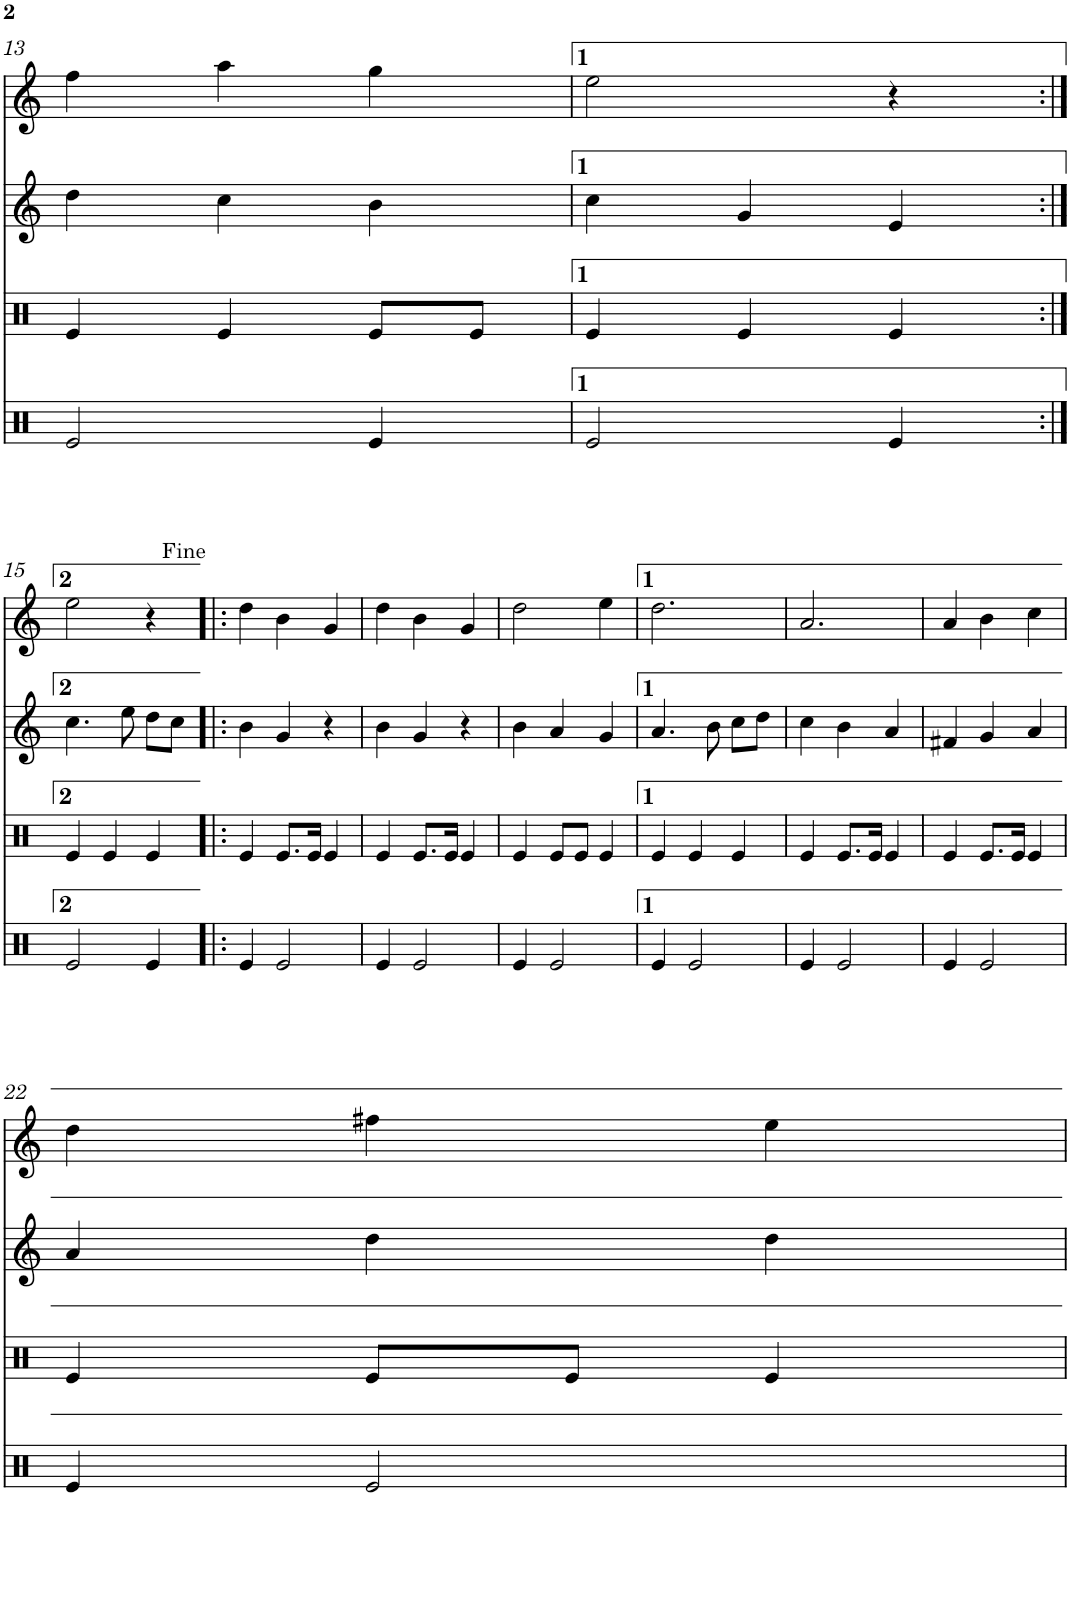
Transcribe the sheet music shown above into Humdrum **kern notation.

**kern	**kern	**kern	**kern
*part4	*part3	*part2	*part1
*staff4	*staff3	*staff2	*staff1
*I"Timbal fondo	*I"Timbal	*I"Gralla 2	*I"Gralla 1
!!LO:PB:g=z
*clefX	*clefX	*clefG2	*clefG2
*k[]	*k[]	*k[]	*k[]
*M3/4	*M3/4	*M3/4	*M3/4
=13	=13	=13	=13
2e/	4e/	4dd\	4ff\
.	4e/	4cc\	4aa\
4e/	8e/L	4b\	4gg\
.	8e/J	.	.
=14	=14	=14	=14
2e/	4e/	4cc\	2ee\
.	4e/	4g/	.
4e/	4e/	4e/	4r
!!LO:LB:g=z
=15:|!	=15:|!	=15:|!	=15:|!
2e/	4e/	4.cc\	2ee\
.	4e/	.	.
.	.	8ee\	.
4e/	4e/	8dd\L	4r
.	.	8cc\J	.
=16!|:	=16!|:	=16!|:	=16!|:
4e/	4e/	4b\	4dd\
2e/	8.e/L	4g/	4b\
.	16e/Jk	.	.
.	4e/	4r	4g/
=17	=17	=17	=17
4e/	4e/	4b\	4dd\
2e/	8.e/L	4g/	4b\
.	16e/Jk	.	.
.	4e/	4r	4g/
=18	=18	=18	=18
4e/	4e/	4b\	2dd\
2e/	8e/L	4a/	.
.	8e/J	.	.
.	4e/	4g/	4ee\
=19	=19	=19	=19
4e/	4e/	4.a/	2.dd\
2e/	4e/	.	.
.	.	8b\	.
.	4e/	8cc\L	.
.	.	8dd\J	.
=20	=20	=20	=20
4e/	4e/	4cc\	2.a/
2e/	8.e/L	4b\	.
.	16e/Jk	.	.
.	4e/	4a/	.
=21	=21	=21	=21
4e/	4e/	4f#X/	4a/
2e/	8.e/L	4g/	4b\
.	16e/Jk	.	.
.	4e/	4a/	4cc\
!!LO:LB:g=z
=22	=22	=22	=22
4e/	4e/	4a/	4dd\
2e/	8e/L	4dd\	4ff#X\
.	8e/J	.	.
.	4e/	4dd\	4ee\
=	=	=	=
*-	*-	*-	*-
